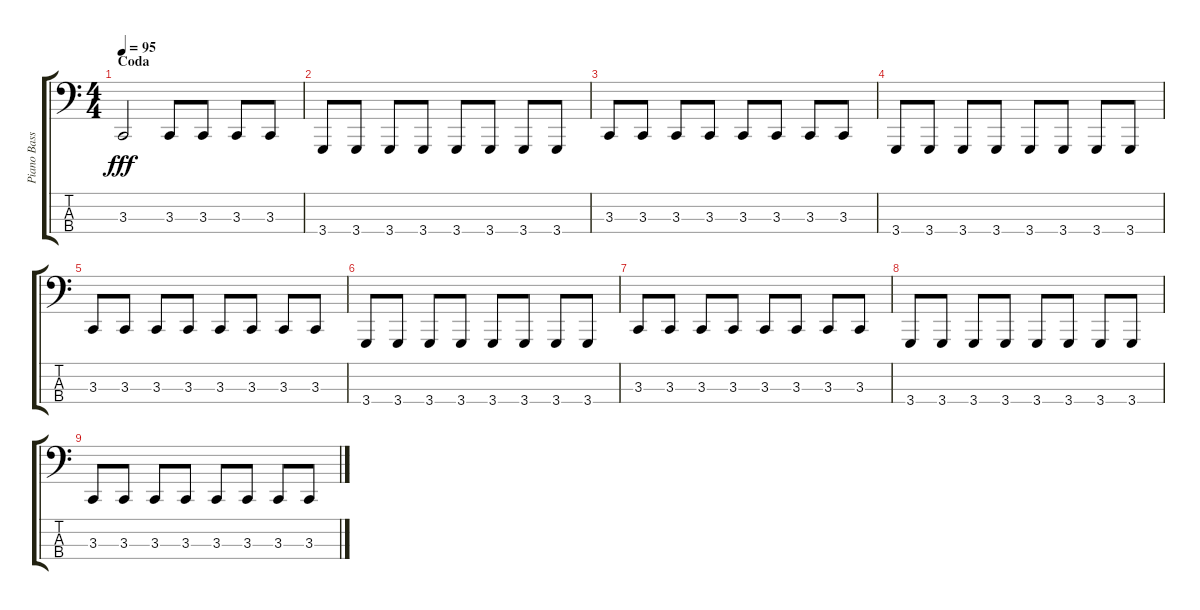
\track ("Piano Bass" "Piano Bass") {instrument acousticgrandpiano}
\staff {score tabs}
\tuning (G2 D2 A1 E1) {hide}
\ts (4 4)
\section ("" "Coda")
\tempo 95
\clef f4
\ks c
3.3.2{dy fff} 3.3.8 3.3.8 3.3.8 3.3.8 |
3.4.8 3.4.8 3.4.8 3.4.8 3.4.8 3.4.8 3.4.8 3.4.8 |
3.3.8 3.3.8 3.3.8 3.3.8 3.3.8 3.3.8 3.3.8 3.3.8 |
3.4.8 3.4.8 3.4.8 3.4.8 3.4.8 3.4.8 3.4.8 3.4.8 |
3.3.8 3.3.8 3.3.8 3.3.8 3.3.8 3.3.8 3.3.8 3.3.8 |
3.4.8 3.4.8 3.4.8 3.4.8 3.4.8 3.4.8 3.4.8 3.4.8 |
3.3.8 3.3.8 3.3.8 3.3.8 3.3.8 3.3.8 3.3.8 3.3.8 |
3.4.8 3.4.8 3.4.8 3.4.8 3.4.8 3.4.8 3.4.8 3.4.8 |
3.3.8 3.3.8 3.3.8 3.3.8 3.3.8 3.3.8 3.3.8 3.3.8
